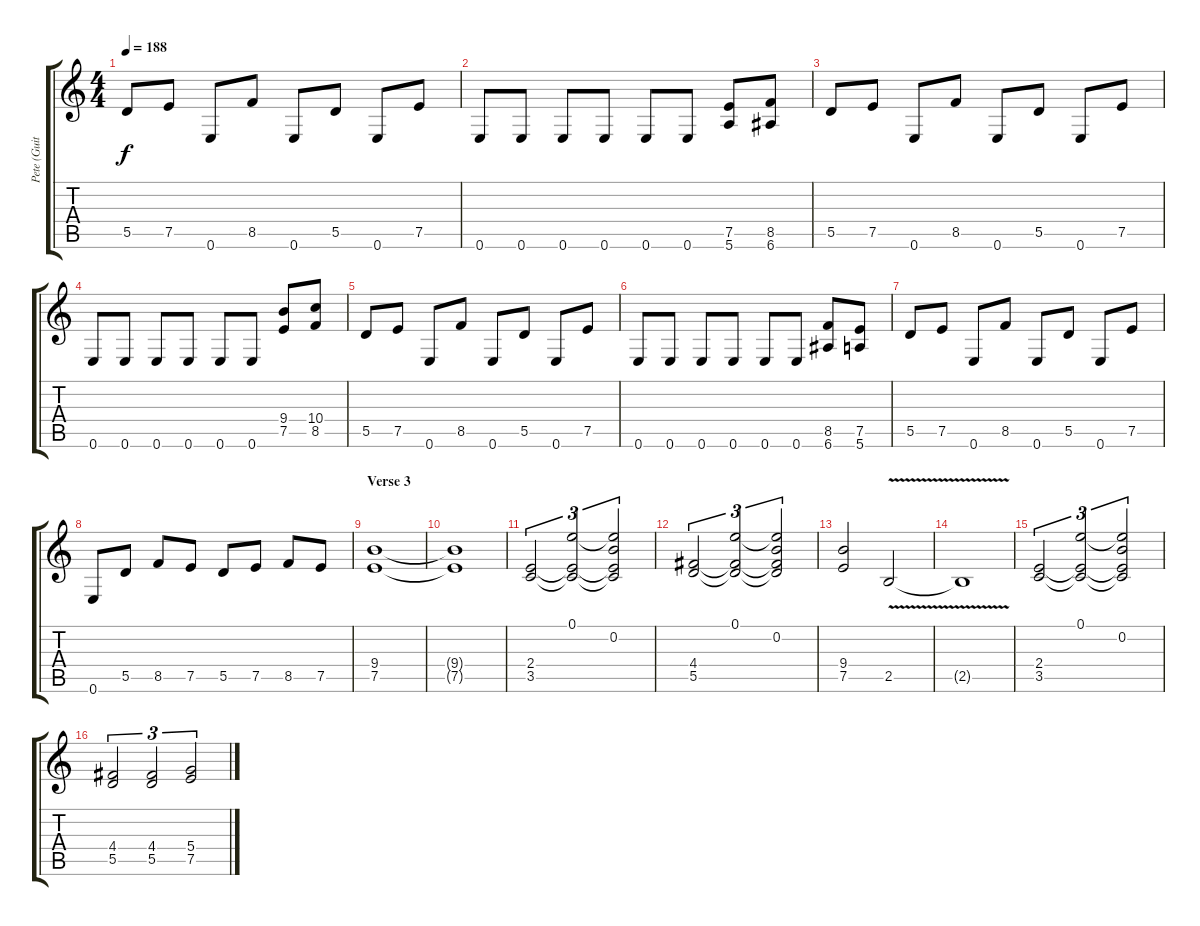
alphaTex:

\track ("Pete (Guitar I)" "Pete (Guit") {instrument distortionguitar}
\staff {score tabs}
\tuning (E4 B3 G3 D3 A2 E2) {hide}
\ts (4 4)
\tempo 188
\clef g2
\ks c
5.5.8{dy f} 7.5.8 0.6.8 8.5.8 0.6.8 5.5.8 0.6.8 7.5.8 |
0.6.8 0.6.8 0.6.8 0.6.8 0.6.8 0.6.8 (7.5 5.6).8 (8.5 6.6).8 |
5.5.8 7.5.8 0.6.8 8.5.8 0.6.8 5.5.8 0.6.8 7.5.8 |
0.6.8 0.6.8 0.6.8 0.6.8 0.6.8 0.6.8 (9.4 7.5).8 (10.4 8.5).8 |
5.5.8 7.5.8 0.6.8 8.5.8 0.6.8 5.5.8 0.6.8 7.5.8 |
0.6.8 0.6.8 0.6.8 0.6.8 0.6.8 0.6.8 (8.5 6.6).8 (7.5 5.6).8 |
5.5.8 7.5.8 0.6.8 8.5.8 0.6.8 5.5.8 0.6.8 7.5.8 |
0.6.8 5.5.8 8.5.8 7.5.8 5.5.8 7.5.8 8.5.8 7.5.8 |
\section ("" "Verse 3")
(9.4 7.5).1 |
(9.4{t} 7.5{t}).1 |
(2.4 3.5).2{tu (3 2)} (0.1 2.4{t} 3.5{t}).2{tu (3 2)} (0.1{t} 0.2 2.4{t} 3.5{t}).2{tu (3 2)} |
(4.4 5.5).2{tu (3 2)} (0.1 4.4{t} 5.5{t}).2{tu (3 2)} (0.1{t} 0.2 4.4{t} 5.5{t}).2{tu (3 2)} |
(9.4 7.5).2 2.5{v}.2 |
2.5{t}.1 |
(2.4 3.5).2{tu (3 2)} (0.1 2.4{t} 3.5{t}).2{tu (3 2)} (0.1{t} 0.2 2.4{t} 3.5{t}).2{tu (3 2)} |
(4.4 5.5).2{tu (3 2)} (4.4 5.5).2{tu (3 2)} (5.4 7.5).2{tu (3 2)}
